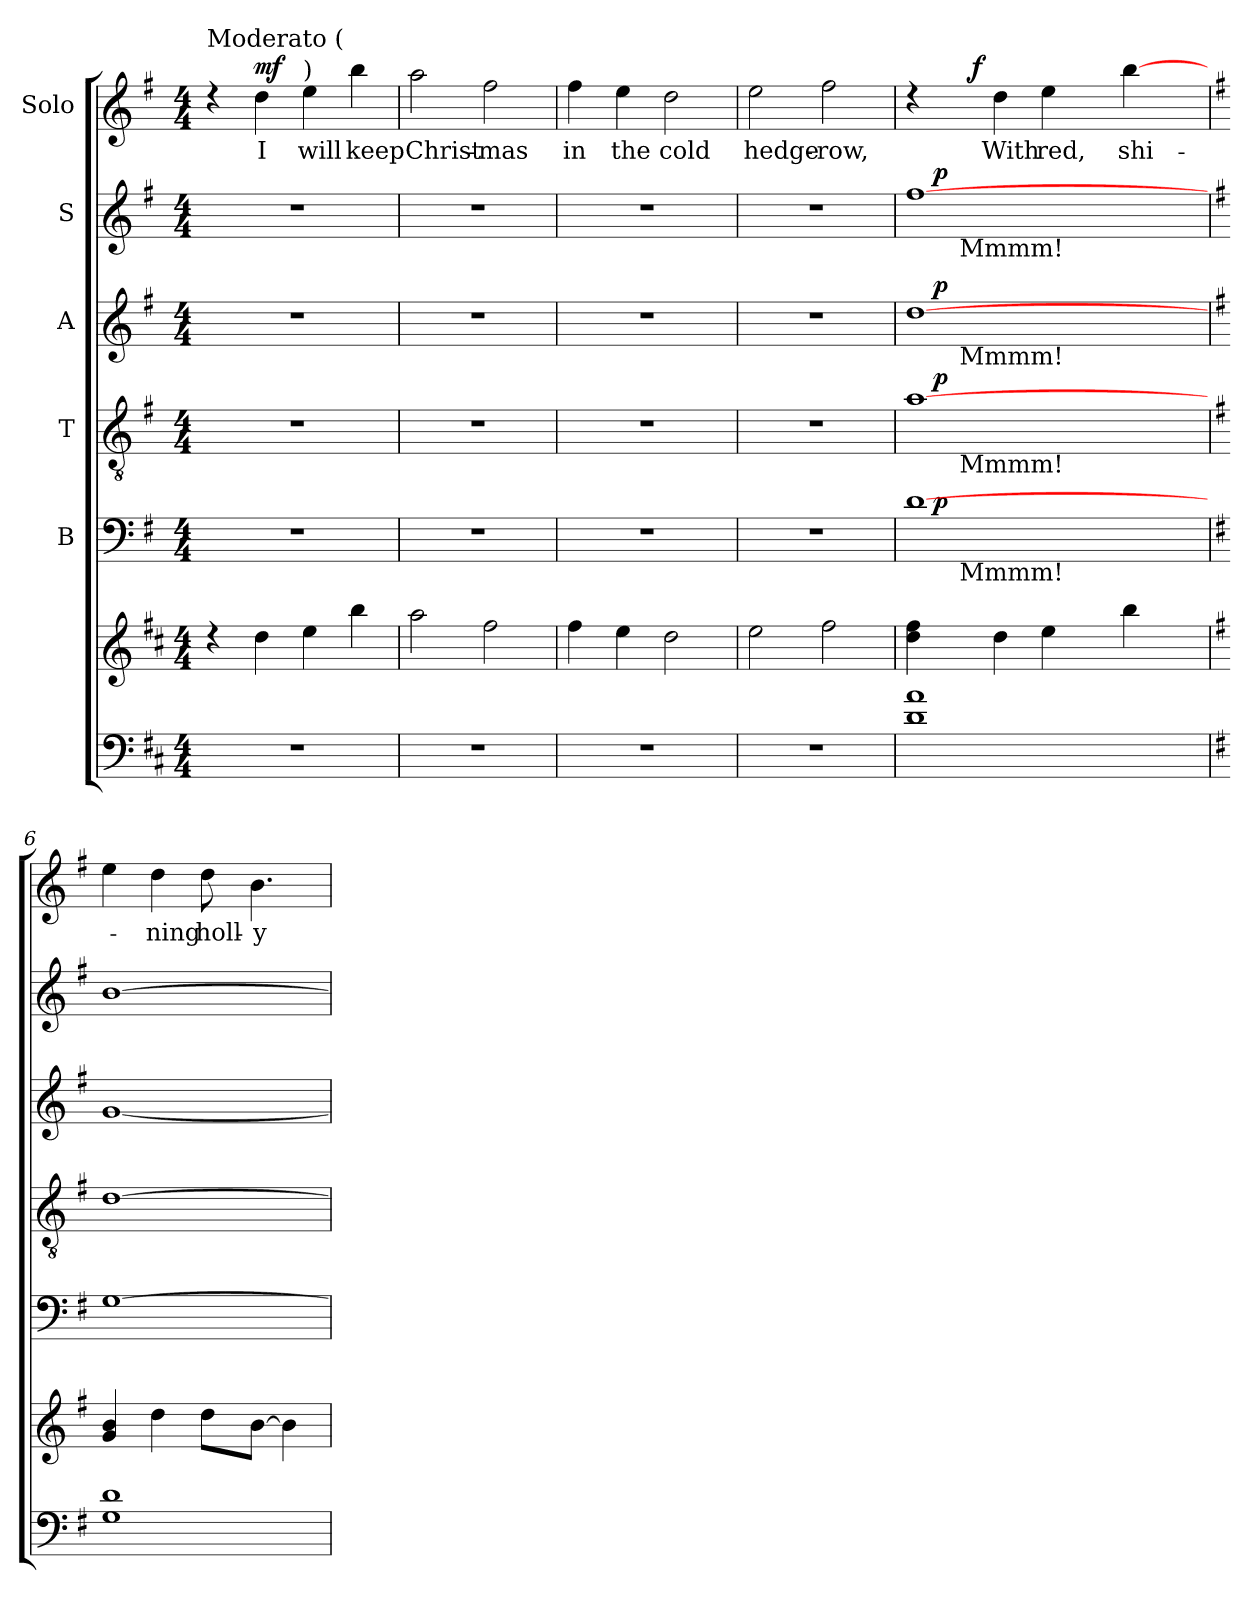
**kern	**kern	**kern	**dynam	**kern	**dynam	**kern	**dynam	**kern	**dynam	**kern	**text	**dynam
*part7	*part6	*part5	*part5	*part4	*part4	*part3	*part3	*part2	*part2	*part1	*part1	*part1
*staff7	*staff6	*staff5	*staff5	*staff4	*staff4	*staff3	*staff3	*staff2	*staff2	*staff1	*staff1	*staff1
*	*	*I"B	*	*I"T	*	*I"A	*	*I"S	*	*I"Solo	*	*
*clefF4	*clefG2	*clefF4	*	*clefGv2	*	*clefG2	*	*clefG2	*	*clefG2	*	*
*ITrd-3c-5	*ITrd-3c-5	*	*	*	*	*	*	*	*	*	*	*
*k[f#]	*k[f#]	*k[f#]	*	*k[f#]	*	*k[f#]	*	*k[f#]	*	*k[f#]	*	*
*G:	*G:	*G:	*	*G:	*	*G:	*	*G:	*	*G:	*	*
*M4/4	*M4/4	*M4/4	*	*M4/4	*	*M4/4	*	*M4/4	*	*M4/4	*	*
=1	=1	=1	=1	=1	=1	=1	=1	=1	=1	=1	=1	=1
!	!	!	!	!	!	!	!	!	!	!LO:TX:a:t=Moderato (	!	!
1r	4rcc	1r	.	1r	.	1r	.	1r	.	4rcc	.	.
*	*	*	*	*	*	*	*	*	*	*MM110	*	*
!	!	!	!	!	!	!	!	!	!	!	!LO:LY:b:rj	!LO:DY:b
.	4gg\	.	.	.	.	.	.	.	.	4dd\	I	mf
!	!	!	!	!	!	!	!	!	!	!LO:TX:a:t=)	!	!
!	!	!	!	!	!	!	!	!	!	!	!LO:LY:b:rj	!
.	4aa\	.	.	.	.	.	.	.	.	4ee\	will	.
!	!	!	!	!	!	!	!	!	!	!	!LO:LY:b:rj	!
.	4eee\	.	.	.	.	.	.	.	.	4bb\	keep	.
=2	=2	=2	=2	=2	=2	=2	=2	=2	=2	=2	=2	=2
!	!	!	!	!	!	!	!	!	!	!	!LO:LY:b:rj	!
1r	2ddd\	1r	.	1r	.	1r	.	1r	.	2aa\	Christ-	.
!	!	!	!	!	!	!	!	!	!	!	!LO:LY:b:rj	!
.	2bb\	.	.	.	.	.	.	.	.	2ff#\	-mas	.
=3	=3	=3	=3	=3	=3	=3	=3	=3	=3	=3	=3	=3
!	!	!	!	!	!	!	!	!	!	!	!LO:LY:b:rj	!
1r	4bb\	1r	.	1r	.	1r	.	1r	.	4ff#\	in	.
!	!	!	!	!	!	!	!	!	!	!	!LO:LY:b:rj	!
.	4aa\	.	.	.	.	.	.	.	.	4ee\	the	.
!	!	!	!	!	!	!	!	!	!	!	!LO:LY:b:rj	!
.	2gg\	.	.	.	.	.	.	.	.	2dd\	cold	.
=4	=4	=4	=4	=4	=4	=4	=4	=4	=4	=4	=4	=4
!	!	!	!	!	!	!	!	!	!	!	!LO:LY:b:rj	!
1r	2aa\	1r	.	1r	.	1r	.	1r	.	2ee\	hedge-	.
!	!	!	!	!	!	!	!	!	!	!	!LO:LY:b:rj	!
.	2bb\	.	.	.	.	.	.	.	.	2ff#\	-row,	.
=5	=5	=5	=5	=5	=5	=5	=5	=5	=5	=5	=5	=5
*	*	*^	*	*^	*	*^	*	*^	*	*^	*	*
*	*	*	*^	*	*	*^	*	*	*^	*	*	*^	*	*	*	*	*
1g 1dd	4gg\ 4bb\	[<1d	16.ryy	8ryy	.	[<1a	16.ryy	8ryy	.	[<1dd	16.ryy	8ryy	.	[<1ff#	16.ryy	8ryy	.	4rcc	8.ryy	.	.
!	!	!	!	!	!LO:DY:a	!	!	!	!LO:DY:a	!	!	!	!LO:DY:a	!	!	!	!LO:DY:a	!	!	!	!
.	.	.	2ryy	.	p	.	2ryy	.	p	.	2ryy	.	p	.	2ryy	.	p	.	.	.	.
.	.	.	.	32ryy	.	.	.	32ryy	.	.	.	32ryy	.	.	.	32ryy	.	.	.	.	.
!	!	!	!	!	!	!	!	!	!	!	!	!	!	!	!	!LO:TX:b:t=Mmmm!	!	!	!	!	!
!	!	!	!	!	!	!	!	!	!	!	!	!LO:TX:b:t=Mmmm!	!	!	!	!	!	!	!	!	!
!	!	!	!	!	!	!	!	!LO:TX:b:t=Mmmm!	!	!	!	!	!	!	!	!	!	!	!	!	!
!	!	!	!	!LO:TX:b:t=Mmmm!	!	!	!	!	!	!	!	!	!	!	!	!	!	!	!	!	!
.	.	.	.	2ryy	.	.	.	2ryy	.	.	.	2ryy	.	.	.	2ryy	.	.	.	.	.
!	!	!	!	!	!	!	!	!	!	!	!	!	!	!	!	!	!	!	!	!	!LO:DY:a
.	.	.	.	.	.	.	.	.	.	.	.	.	.	.	.	.	.	.	2ryy	.	f
!	!	!	!	!	!	!	!	!	!	!	!	!	!	!	!	!	!	!	!	!LO:LY:b:rj	!
.	4gg\	.	.	.	.	.	.	.	.	.	.	.	.	.	.	.	.	4dd\	.	With	.
!	!	!	!	!	!	!	!	!	!	!	!	!	!	!	!	!	!	!	!	!LO:LY:b:rj	!
.	4aa\	.	.	.	.	.	.	.	.	.	.	.	.	.	.	.	.	4ee\	.	red,	.
.	.	.	4ryy	.	.	.	4ryy	.	.	.	4ryy	.	.	.	4ryy	.	.	.	.	.	.
.	.	.	.	4ryy	.	.	.	4ryy	.	.	.	4ryy	.	.	.	4ryy	.	.	.	.	.
.	.	.	.	.	.	.	.	.	.	.	.	.	.	.	.	.	.	.	4ryy	.	.
!	!	!	!	!	!	!	!	!	!	!	!	!	!	!	!	!	!	!	!	!LO:LY:b:rj	!
.	4eee\	.	.	.	.	.	.	.	.	.	.	.	.	.	.	.	.	[<4bb\	.	shi-	.
.	.	.	8ryy	.	.	.	8ryy	.	.	.	8ryy	.	.	.	8ryy	.	.	.	.	.	.
.	.	.	.	16.ryy	.	.	.	16.ryy	.	.	.	16.ryy	.	.	.	16.ryy	.	.	.	.	.
.	.	.	.	.	.	.	.	.	.	.	.	.	.	.	.	.	.	.	16ryy	.	.
.	.	.	32ryy	.	.	.	32ryy	.	.	.	32ryy	.	.	.	32ryy	.	.	.	.	.	.
*	*	*v	*v	*v	*	*	*	*	*	*v	*v	*v	*	*v	*v	*v	*	*v	*v	*	*
*	*	*	*	*v	*v	*v	*	*	*	*	*	*	*	*
!!LO:PB:g=z
=6	=6	=6	=6	=6	=6	=6	=6	=6	=6	=6	=6	=6
*k[]	*k[]	*	*	*	*	*	*	*	*	*	*	*
*C:	*C:	*	*	*	*	*	*	*	*	*	*	*
1c 1g	4cc/ 4ee/	[>1G	.	[>1d	.	[<1g	.	[>1b	.	4ee\	.	.
!	!	!	!	!	!	!	!	!	!	!	!LO:LY:b:rj	!
.	4gg\	.	.	.	.	.	.	.	.	4dd\	-ning	.
!	!	!	!	!	!	!	!	!	!	!	!LO:LY:b:rj	!
.	8gg\L	.	.	.	.	.	.	.	.	8dd\	holl-	.
!	!	!	!	!	!	!	!	!	!	!	!LO:LY:b:rj	!
.	[>8ee\J	.	.	.	.	.	.	.	.	4.b\	-y	.
.	4ee\]	.	.	.	.	.	.	.	.	.	.	.
=	=	=	=	=	=	=	=	=	=	=	=	=
*-	*-	*-	*-	*-	*-	*-	*-	*-	*-	*-	*-	*-
